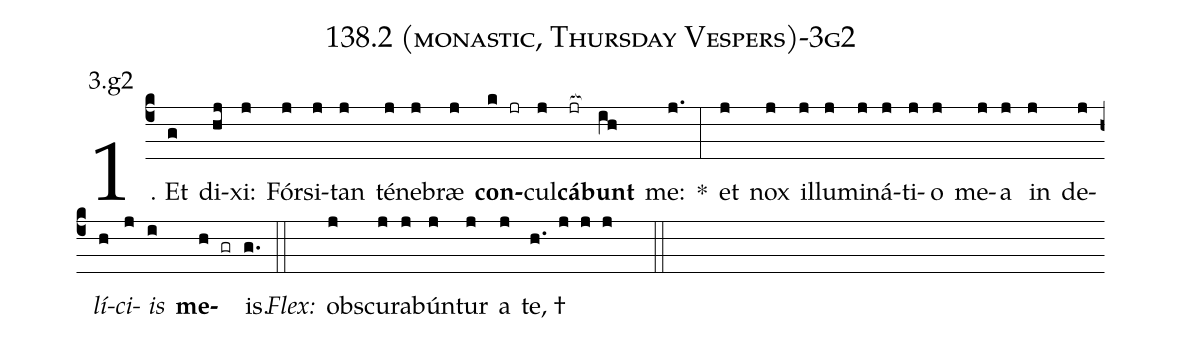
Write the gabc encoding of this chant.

name: 138.2 (monastic, Thursday Vespers)-3g2;
annotation: 3.g2;
%%
(c4)1. Et(g) di(hj)xi:(j) Fór(j)si(j)tan(j) té(j)ne(j)bræ(j) <b>con</b>(k jr)cul(j)<b>cá</b>(jr[ocb:1{])<b>bunt</b>(ih[ocb:0}]) me:(j.) *(:) et(j) nox(j) il(j)lu(j)mi(j)ná(j)ti(j)o(j) me(j)a(j) in(j) de(j)<i>lí</i>(h)<i>ci</i>(j)<i>is</i>(i) <b>me</b>(h gr)is.(g.) (::)
<i>Flex:</i>()  obs(j)cu(j)ra(j)bún(j)tur(j) a(j) te, †(h. j j j  ::)
